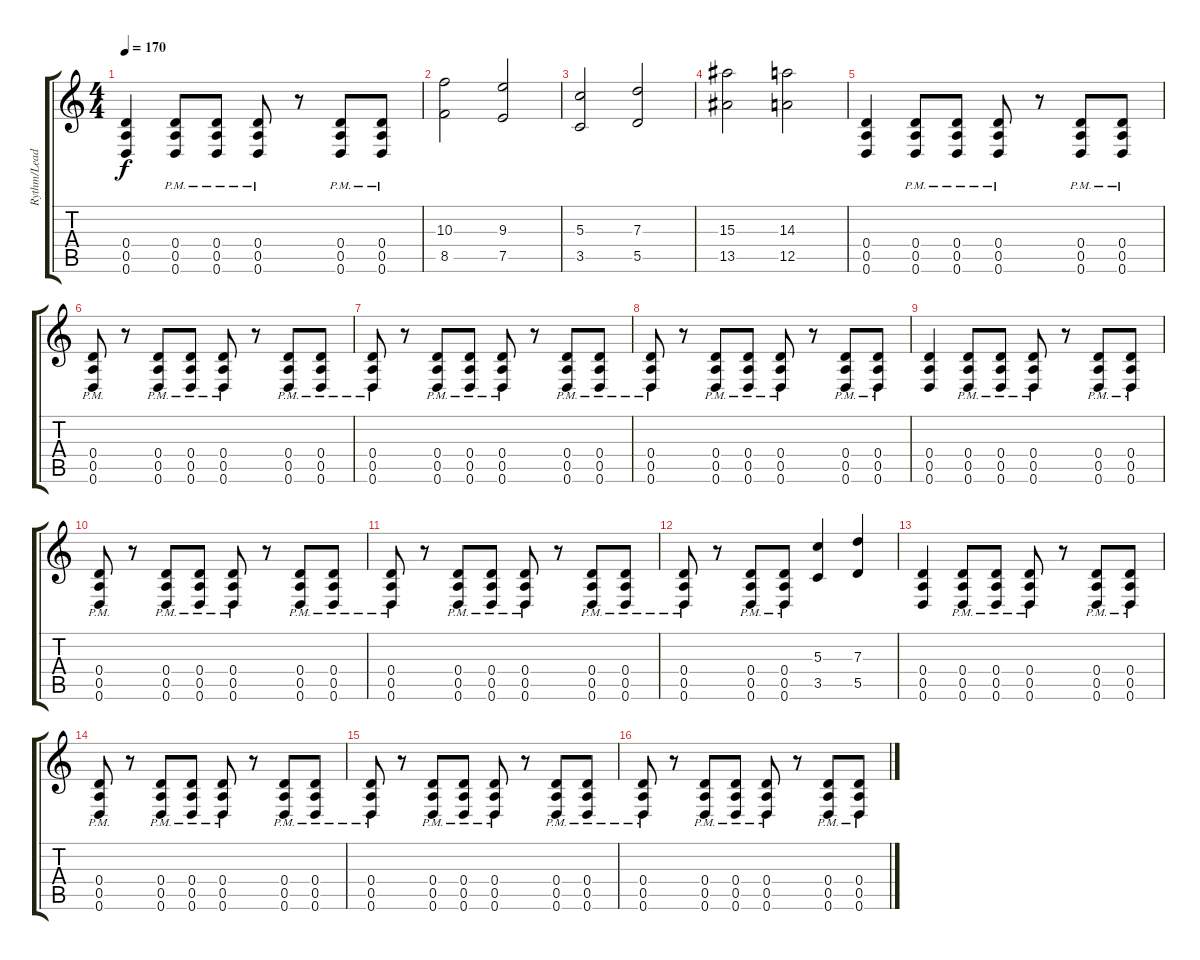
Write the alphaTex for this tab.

\track ("Rythm/Lead" "Rythm/Lead") {instrument distortionguitar}
\staff {score tabs}
\tuning (E4 B3 G3 D3 A2 D2) {hide}
\ts (4 4)
\tempo 170
\clef g2
\ks c
(0.4 0.5 0.6).4{dy f} (0.4{pm} 0.5{pm} 0.6{pm}).8 (0.4{pm} 0.5{pm} 0.6{pm}).8 (0.4{pm} 0.5{pm} 0.6{pm}).8 r.8 (0.4{pm} 0.5{pm} 0.6{pm}).8 (0.4{pm} 0.5{pm} 0.6{pm}).8 |
(10.3 8.5).2 (9.3 7.5).2 |
(5.3 3.5).2 (7.3 5.5).2 |
(15.3 13.5).2 (14.3 12.5).2 |
(0.4 0.5 0.6).4 (0.4{pm} 0.5{pm} 0.6{pm}).8 (0.4{pm} 0.5{pm} 0.6{pm}).8 (0.4{pm} 0.5{pm} 0.6{pm}).8 r.8 (0.4{pm} 0.5{pm} 0.6{pm}).8 (0.4{pm} 0.5{pm} 0.6{pm}).8 |
(0.4{pm} 0.5{pm} 0.6{pm}).8 r.8 (0.4{pm} 0.5{pm} 0.6{pm}).8 (0.4{pm} 0.5{pm} 0.6{pm}).8 (0.4{pm} 0.5{pm} 0.6{pm}).8 r.8 (0.4{pm} 0.5{pm} 0.6{pm}).8 (0.4{pm} 0.5{pm} 0.6{pm}).8 |
(0.4{pm} 0.5{pm} 0.6{pm}).8 r.8 (0.4{pm} 0.5{pm} 0.6{pm}).8 (0.4{pm} 0.5{pm} 0.6{pm}).8 (0.4{pm} 0.5{pm} 0.6{pm}).8 r.8 (0.4{pm} 0.5{pm} 0.6{pm}).8 (0.4{pm} 0.5{pm} 0.6{pm}).8 |
(0.4{pm} 0.5{pm} 0.6{pm}).8 r.8 (0.4{pm} 0.5{pm} 0.6{pm}).8 (0.4{pm} 0.5{pm} 0.6{pm}).8 (0.4{pm} 0.5{pm} 0.6{pm}).8 r.8 (0.4{pm} 0.5{pm} 0.6{pm}).8 (0.4{pm} 0.5{pm} 0.6{pm}).8 |
(0.4 0.5 0.6).4 (0.4{pm} 0.5{pm} 0.6{pm}).8 (0.4{pm} 0.5{pm} 0.6{pm}).8 (0.4{pm} 0.5{pm} 0.6{pm}).8 r.8 (0.4{pm} 0.5{pm} 0.6{pm}).8 (0.4{pm} 0.5{pm} 0.6{pm}).8 |
(0.4{pm} 0.5{pm} 0.6{pm}).8 r.8 (0.4{pm} 0.5{pm} 0.6{pm}).8 (0.4{pm} 0.5{pm} 0.6{pm}).8 (0.4{pm} 0.5{pm} 0.6{pm}).8 r.8 (0.4{pm} 0.5{pm} 0.6{pm}).8 (0.4{pm} 0.5{pm} 0.6{pm}).8 |
(0.4{pm} 0.5{pm} 0.6{pm}).8 r.8 (0.4{pm} 0.5{pm} 0.6{pm}).8 (0.4{pm} 0.5{pm} 0.6{pm}).8 (0.4{pm} 0.5{pm} 0.6{pm}).8 r.8 (0.4{pm} 0.5{pm} 0.6{pm}).8 (0.4{pm} 0.5{pm} 0.6{pm}).8 |
(0.4{pm} 0.5{pm} 0.6{pm}).8 r.8 (0.4{pm} 0.5{pm} 0.6{pm}).8 (0.4{pm} 0.5{pm} 0.6{pm}).8 (5.3 3.5).4 (7.3 5.5).4 |
(0.4 0.5 0.6).4 (0.4{pm} 0.5{pm} 0.6{pm}).8 (0.4{pm} 0.5{pm} 0.6{pm}).8 (0.4{pm} 0.5{pm} 0.6{pm}).8 r.8 (0.4{pm} 0.5{pm} 0.6{pm}).8 (0.4{pm} 0.5{pm} 0.6{pm}).8 |
(0.4{pm} 0.5{pm} 0.6{pm}).8 r.8 (0.4{pm} 0.5{pm} 0.6{pm}).8 (0.4{pm} 0.5{pm} 0.6{pm}).8 (0.4{pm} 0.5{pm} 0.6{pm}).8 r.8 (0.4{pm} 0.5{pm} 0.6{pm}).8 (0.4{pm} 0.5{pm} 0.6{pm}).8 |
(0.4{pm} 0.5{pm} 0.6{pm}).8 r.8 (0.4{pm} 0.5{pm} 0.6{pm}).8 (0.4{pm} 0.5{pm} 0.6{pm}).8 (0.4{pm} 0.5{pm} 0.6{pm}).8 r.8 (0.4{pm} 0.5{pm} 0.6{pm}).8 (0.4{pm} 0.5{pm} 0.6{pm}).8 |
(0.4{pm} 0.5{pm} 0.6{pm}).8 r.8 (0.4{pm} 0.5{pm} 0.6{pm}).8 (0.4{pm} 0.5{pm} 0.6{pm}).8 (0.4{pm} 0.5{pm} 0.6{pm}).8 r.8 (0.4{pm} 0.5{pm} 0.6{pm}).8 (0.4{pm} 0.5{pm} 0.6{pm}).8
